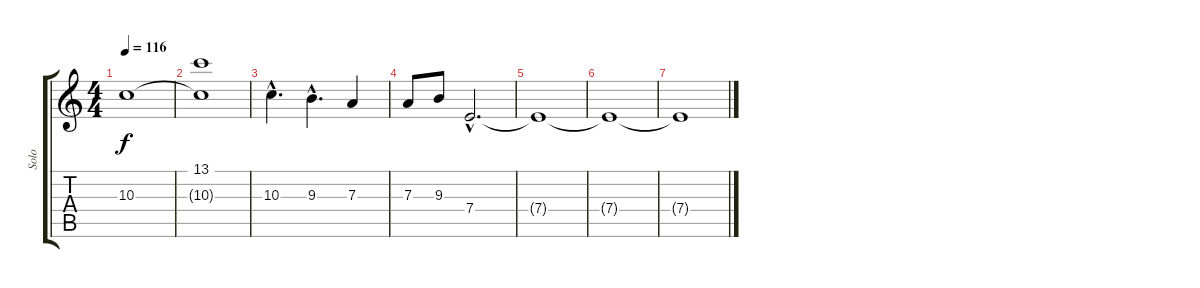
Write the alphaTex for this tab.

\track ("Solo" "Solo") {instrument distortionguitar}
\staff {score tabs}
\tuning (B3 Gb3 D3 A2 E2 B1) {hide}
\ts (4 4)
\tempo 116
\clef g2
\ks c
10.3{t}.1{dy f} |
(13.1 10.3{t}).1 |
10.3{hac}.4{d} 9.3{hac}.4{d} 7.3.4 |
7.3.8 9.3.8 7.4{hac}.2{d} |
7.4{t}.1 |
7.4{t}.1 |
7.4{t}.1
